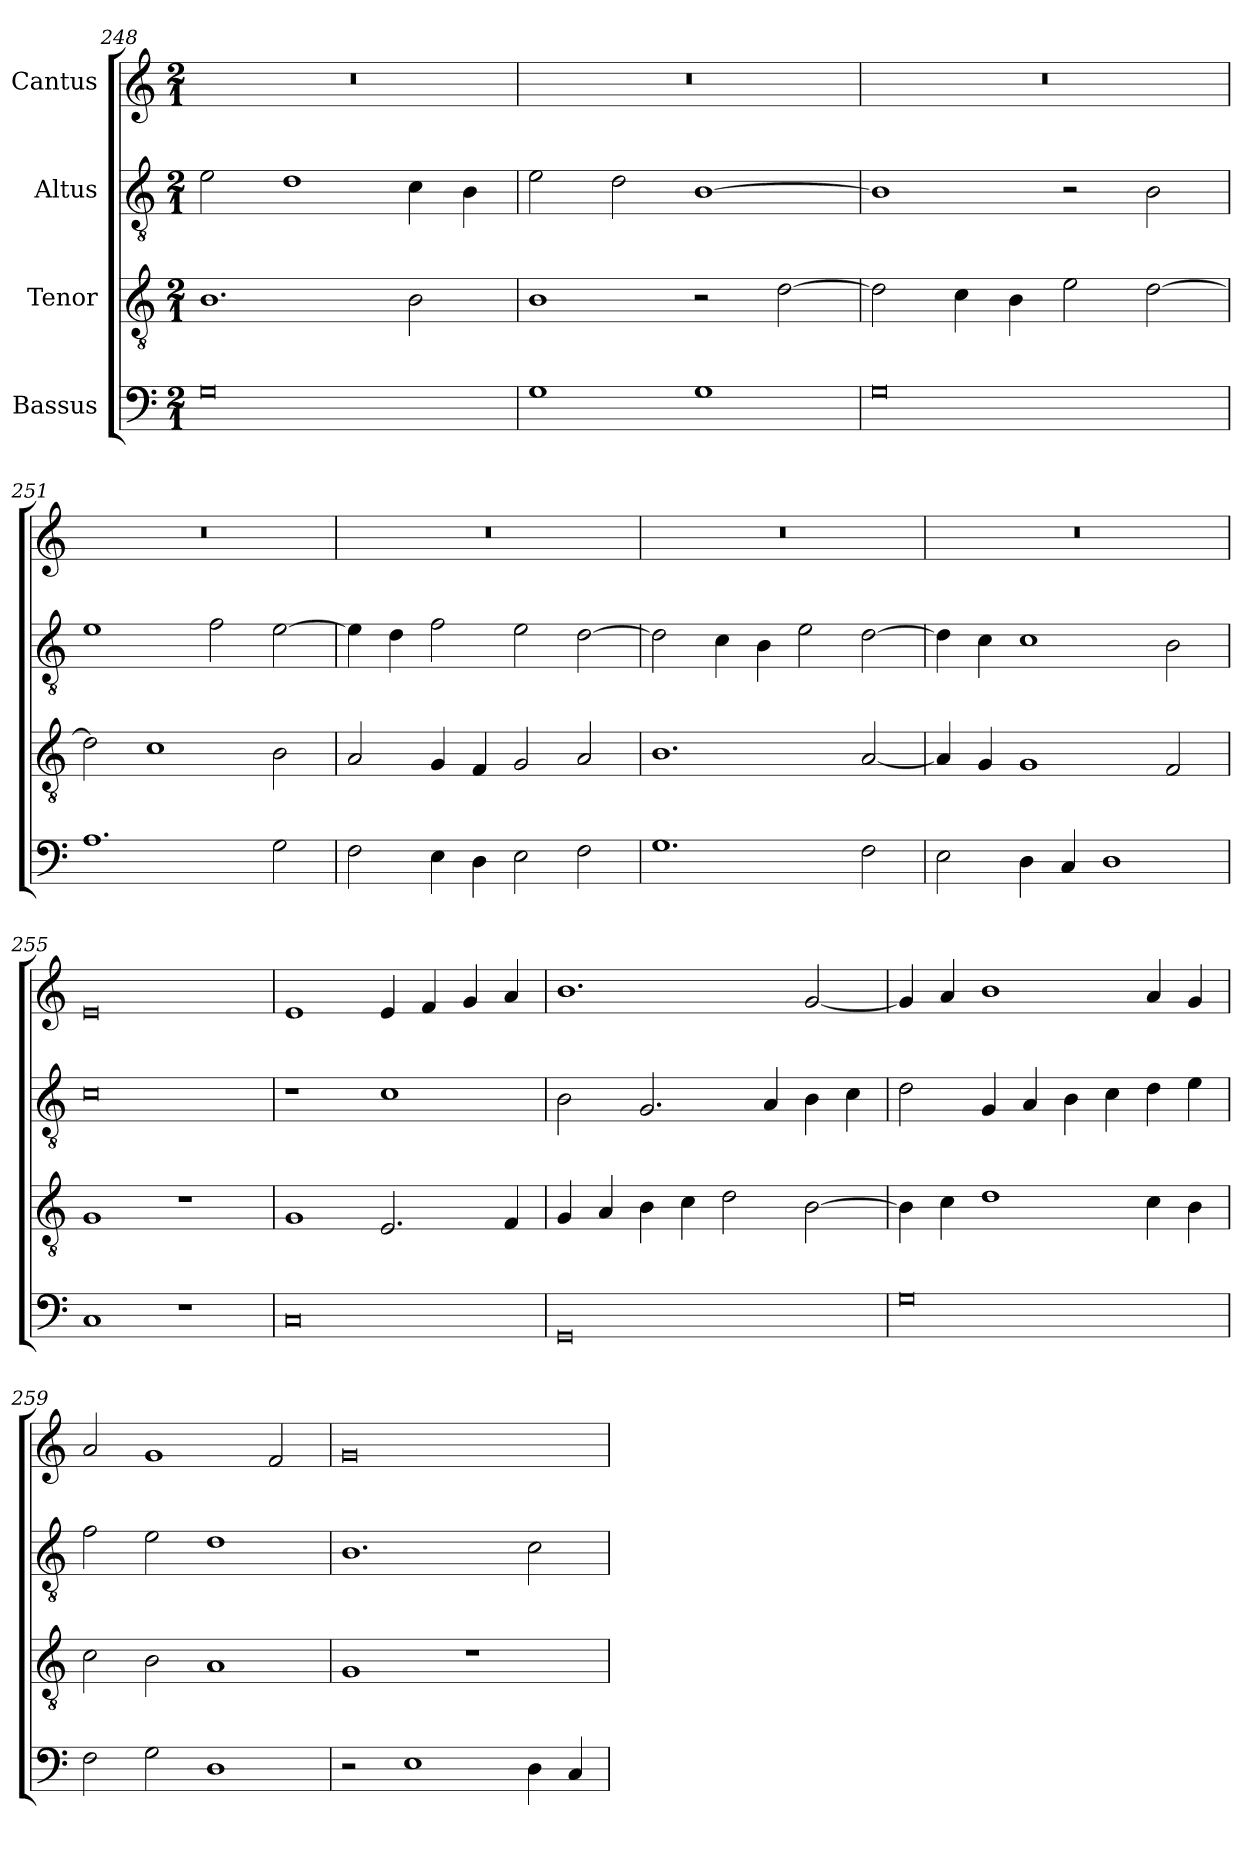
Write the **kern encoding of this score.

**kern	**kern	**kern	**kern
*part4	*part3	*part2	*part1
*staff4	*staff3	*staff2	*staff1
*I"Bassus	*I"Tenor	*I"Altus	*I"Cantus
*clefF4	*clefGv2	*clefGv2	*clefG2
*	*ITrd7c12	*ITrd7c12	*
*k[]	*k[]	*k[]	*k[]
*C:	*C:	*C:	*C:
*M2/1	*M2/1	*M2/1	*M2/1
=248	=248	=248	=248
!	!	!	!LO:N:vis=1
0Gi	1.BBi	2Ei\	0r
.	.	1Di	.
.	2BBi\	4Ci\	.
.	.	4BBi\	.
=249	=249	=249	=249
!	!	!	!LO:N:vis=1
1Gi	1BBi	2Ei\	0r
.	.	2Di\	.
1Gi	2r	[>1BBi	.
.	[>2Di\	.	.
=250	=250	=250	=250
!	!	!	!LO:N:vis=1
0Gi	2Di\]	1BBi]	0r
.	4Ci\	.	.
.	4BBi\	.	.
.	2Ei\	2r	.
.	[>2Di\	2BBi\	.
!!LO:LB:g=z
=251	=251	=251	=251
!	!	!	!LO:N:vis=1
1.Ai	2Di\]	1Ei	0r
.	1Ci	.	.
.	.	2Fi\	.
2Gi\	2BBi\	[>2Ei\	.
=252	=252	=252	=252
!	!	!	!LO:N:vis=1
2Fi\	2AAi/	4Ei\]	0r
.	.	4Di\	.
4Ei\	4GGi/	2Fi\	.
4Di\	4FFi/	.	.
2Ei\	2GGi/	2Ei\	.
2Fi\	2AAi/	[>2Di\	.
=253	=253	=253	=253
!	!	!	!LO:N:vis=1
1.Gi	1.BBi	2Di\]	0r
.	.	4Ci\	.
.	.	4BBi\	.
.	.	2Ei\	.
2Fi\	[<2AAi/	[>2Di\	.
=254	=254	=254	=254
!	!	!	!LO:N:vis=1
2Ei\	4AAi/]	4Di\]	0r
.	4GGi/	4Ci\	.
4Di\	1GGi	1Ci	.
4Ci/	.	.	.
1Di	.	.	.
.	2FFi/	2BBi\	.
=255	=255	=255	=255
1Ci	1GGi	0Ci	0ei
1r	1r	.	.
!!LO:LB:g=z
=256	=256	=256	=256
0Ci	1GGi	1r	1ei
.	2.EEi/	1Ci	4ei/
.	.	.	4fi/
.	.	.	4gi/
.	4FFi/	.	4ai/
=257	=257	=257	=257
0GGi	4GGi/	2BBi\	1.bi
.	4AAi/	.	.
.	4BBi\	2.GGi/	.
.	4Ci\	.	.
.	2Di\	.	.
.	.	4AAi/	.
.	[>2BBi\	4BBi\	[<2gi/
.	.	4Ci\	.
=258	=258	=258	=258
0Gi	4BBi\]	2Di\	4gi/]
.	4Ci\	.	4ai/
.	1Di	4GGi/	1bi
.	.	4AAi/	.
.	.	4BBi\	.
.	.	4Ci\	.
.	4Ci\	4Di\	4ai/
.	4BBi\	4Ei\	4gi/
=259	=259	=259	=259
2Fi\	2Ci\	2Fi\	2ai/
2Gi\	2BBi\	2Ei\	1gi
1Di	1AAi	1Di	.
.	.	.	2fi/
=260	=260	=260	=260
2r	1GGi	1.BBi	0gi
1Ei	.	.	.
.	1r	.	.
4Di\	.	2Ci\	.
4Ci/	.	.	.
=	=	=	=
*-	*-	*-	*-
